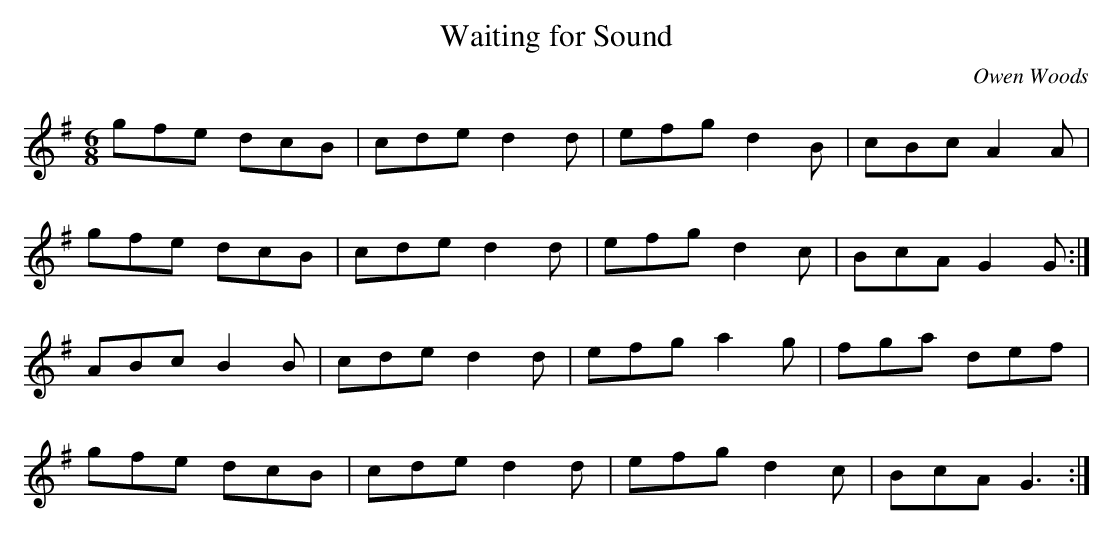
X:1
T:Waiting for Sound
C:Owen Woods
L:1/8
M:6/8
K:G
gfe dcB | cde d2d | efg d2B | cBc A2A |
gfe dcB | cde d2d | efg d2c | BcA G2G :|
ABc B2B | cde d2d | efg a2g | fga def |
gfe dcB | cde d2d | efg d2c | BcA G3 :|
